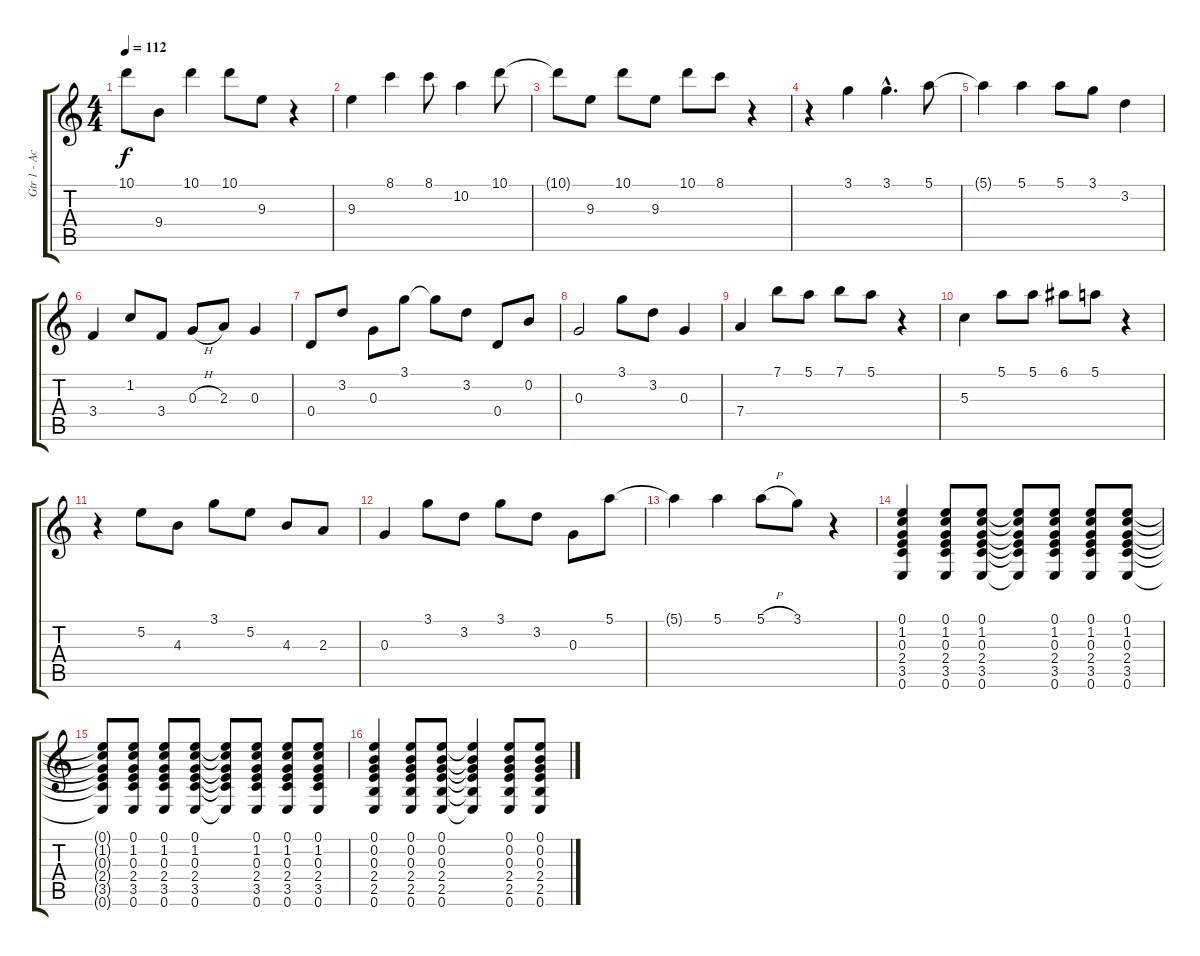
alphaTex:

\track ("Gtr 1 - Acoustic" "Gtr 1 - Ac") {instrument acousticguitarsteel}
\staff {score tabs}
\tuning (E4 B3 G3 D3 A2 E2) {hide}
\ts (4 4)
\tempo 112
\clef g2
\ks c
10.1{t}.8{dy f} 9.4.8 10.1.4 10.1.8 9.3.8 r.4 |
9.3.4 8.1.4 8.1.8 10.2.4 10.1.8 |
10.1{t}.8 9.3.8 10.1.8 9.3.8 10.1.8 8.1.8 r.4 |
r.4 3.1.4 3.1{hac}.4{d} 5.1.8 |
5.1{t}.4 5.1.4 5.1.8 3.1.8 3.2.4 |
3.4.4 1.2.8 3.4.8 0.3{h}.8 2.3.8 0.3.4 |
0.4.8 3.2.8 0.3.8 3.1.8 3.1{t}.8 3.2.8 0.4.8 0.2.8 |
0.3.2 3.1.8 3.2.8 0.3.4 |
7.4.4 7.1.8 5.1.8 7.1.8 5.1.8 r.4 |
5.3.4 5.1.8 5.1.8 6.1.8 5.1.8 r.4 |
r.4 5.2.8 4.3.8 3.1.8 5.2.8 4.3.8 2.3.8 |
0.3.4 3.1.8 3.2.8 3.1.8 3.2.8 0.3.8 5.1.8 |
5.1{t}.4 5.1.4 5.1{h}.8 3.1.8 r.4 |
(0.1 1.2 0.3 2.4 3.5 0.6).4 (0.1 1.2 0.3 2.4 3.5 0.6).8 (0.1 1.2 0.3 2.4 3.5 0.6).8 (0.1{t} 1.2{t} 0.3{t} 2.4{t} 3.5{t} 0.6{t}).8 (0.1 1.2 0.3 2.4 3.5 0.6).8 (0.1 1.2 0.3 2.4 3.5 0.6).8 (0.1 1.2 0.3 2.4 3.5 0.6).8 |
(0.1{t} 1.2{t} 0.3{t} 2.4{t} 3.5{t} 0.6{t}).8 (0.1 1.2 0.3 2.4 3.5 0.6).8 (0.1 1.2 0.3 2.4 3.5 0.6).8 (0.1 1.2 0.3 2.4 3.5 0.6).8 (0.1{t} 1.2{t} 0.3{t} 2.4{t} 3.5{t} 0.6{t}).8 (0.1 1.2 0.3 2.4 3.5 0.6).8 (0.1 1.2 0.3 2.4 3.5 0.6).8 (0.1 1.2 0.3 2.4 3.5 0.6).8 |
(0.1 0.2 0.3 2.4 2.5 0.6).4 (0.1 0.2 0.3 2.4 2.5 0.6).8 (0.1 0.2 0.3 2.4 2.5 0.6).8 (0.1{t} 0.2{t} 0.3{t} 2.4{t} 2.5{t} 0.6{t}).4 (0.1 0.2 0.3 2.4 2.5 0.6).8 (0.1 0.2 0.3 2.4 2.5 0.6).8
